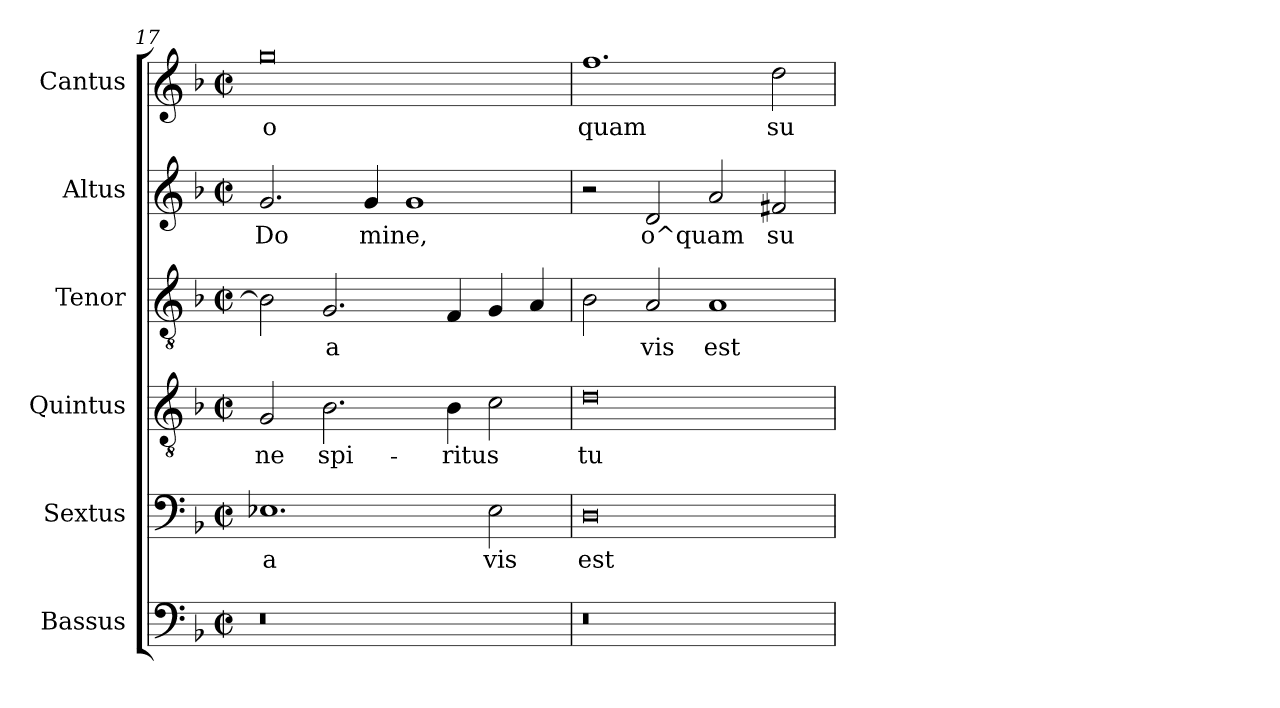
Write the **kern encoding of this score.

**kern	**kern	**text	**kern	**text	**kern	**text	**kern	**text	**kern	**text
*part6	*part5	*part5	*part4	*part4	*part3	*part3	*part2	*part2	*part1	*part1
*staff6	*staff5	*staff5	*staff4	*staff4	*staff3	*staff3	*staff2	*staff2	*staff1	*staff1
*I"Bassus	*I"Sextus	*	*I"Quintus	*	*I"Tenor	*	*I"Altus	*	*I"Cantus	*
*clefF4	*clefF4	*	*clefGv2	*	*clefGv2	*	*clefG2	*	*clefG2	*
*k[b-]	*k[b-]	*	*k[b-]	*	*k[b-]	*	*k[b-]	*	*k[b-]	*
*F:	*F:	*	*F:	*	*F:	*	*F:	*	*F:	*
*M2/2	*M2/2	*	*M2/2	*	*M2/2	*	*M2/2	*	*M2/2	*
*met(c|)	*met(c|)	*	*met(c|)	*	*met(c|)	*	*met(c|)	*	*met(c|)	*
=17	=17	=17	=17	=17	=17	=17	=17	=17	=17	=17
!	!	!LO:LY:b:cj	!	!LO:LY:b:cj	!	!LO:LY:b:cj	!	!LO:LY:b:cj	!	!LO:LY:b:cj
0r	1.E-X	a	2G/	-ne	2B-\]	.	2.g/	Do	0gg	o
!	!	!	!	!LO:LY:b:cj	!	!LO:LY:b:cj	!	!	!	!
.	.	.	2.B-\	spi-	2.G/	a	.	.	.	.
!	!	!	!	!	!	!	!	!LO:LY:b:cj	!	!
.	.	.	.	.	.	.	4g/	mine,	.	.
!	!	!	!	!	!	!	!	!LO:LY:b:cj	!	!
.	.	.	.	.	.	.	1g	.	.	.
!	!	!	!	!LO:LY:b:cj	!	!LO:LY:b:cj	!	!	!	!
.	.	.	4B-\	-ritus	4F/	.	.	.	.	.
!	!	!LO:LY:b:cj	!	!LO:LY:b:cj	!	!LO:LY:b:cj	!	!	!	!
.	2E-\	vis	2c\	.	4G/	.	.	.	.	.
!	!	!	!	!	!	!LO:LY:b:cj	!	!	!	!
.	.	.	.	.	4A/	.	.	.	.	.
=18	=18	=18	=18	=18	=18	=18	=18	=18	=18	=18
!	!	!LO:LY:b:cj	!	!LO:LY:b:cj	!	!LO:LY:b:cj	!	!	!	!LO:LY:b:cj
0r	0D	est	0d	tu-	2B-\	.	2r	.	1.ff	quam
!	!	!	!	!	!	!LO:LY:b:cj	!	!LO:LY:b:cj	!	!
.	.	.	.	.	2A/	vis	2d/	o^quam	.	.
!	!	!	!	!	!	!LO:LY:b:cj	!	!LO:LY:b:cj	!	!
.	.	.	.	.	1A	est	2a/	.	.	.
!	!	!	!	!	!	!	!	!LO:LY:b:cj	!	!LO:LY:b:cj
.	.	.	.	.	.	.	2f#X/	su	2dd\	su-
=	=	=	=	=	=	=	=	=	=	=
*-	*-	*-	*-	*-	*-	*-	*-	*-	*-	*-
